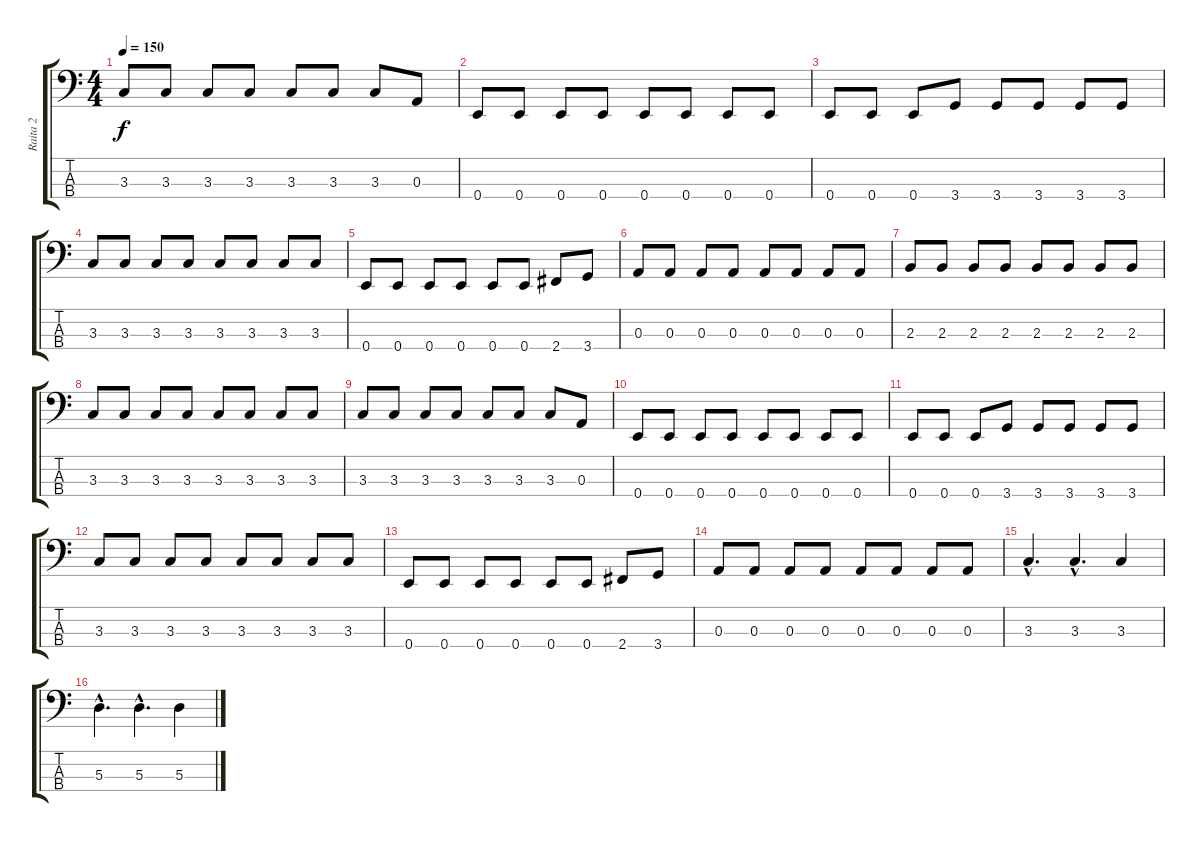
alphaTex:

\track ("Raita 2" "Raita 2") {instrument electricbassfinger}
\staff {score tabs}
\tuning (G2 D2 A1 E1) {hide}
\ts (4 4)
\tempo 150
\clef f4
\ks c
3.3.8{dy f} 3.3.8 3.3.8 3.3.8 3.3.8 3.3.8 3.3.8 0.3.8 |
0.4.8 0.4.8 0.4.8 0.4.8 0.4.8 0.4.8 0.4.8 0.4.8 |
0.4.8 0.4.8 0.4.8 3.4.8 3.4.8 3.4.8 3.4.8 3.4.8 |
3.3.8 3.3.8 3.3.8 3.3.8 3.3.8 3.3.8 3.3.8 3.3.8 |
0.4.8 0.4.8 0.4.8 0.4.8 0.4.8 0.4.8 2.4.8 3.4.8 |
0.3.8 0.3.8 0.3.8 0.3.8 0.3.8 0.3.8 0.3.8 0.3.8 |
2.3.8 2.3.8 2.3.8 2.3.8 2.3.8 2.3.8 2.3.8 2.3.8 |
3.3.8 3.3.8 3.3.8 3.3.8 3.3.8 3.3.8 3.3.8 3.3.8 |
3.3.8 3.3.8 3.3.8 3.3.8 3.3.8 3.3.8 3.3.8 0.3.8 |
0.4.8 0.4.8 0.4.8 0.4.8 0.4.8 0.4.8 0.4.8 0.4.8 |
0.4.8 0.4.8 0.4.8 3.4.8 3.4.8 3.4.8 3.4.8 3.4.8 |
3.3.8 3.3.8 3.3.8 3.3.8 3.3.8 3.3.8 3.3.8 3.3.8 |
0.4.8 0.4.8 0.4.8 0.4.8 0.4.8 0.4.8 2.4.8 3.4.8 |
0.3.8 0.3.8 0.3.8 0.3.8 0.3.8 0.3.8 0.3.8 0.3.8 |
3.3{hac}.4{d} 3.3{hac}.4{d} 3.3.4 |
5.3{hac}.4{d} 5.3{hac}.4{d} 5.3.4
